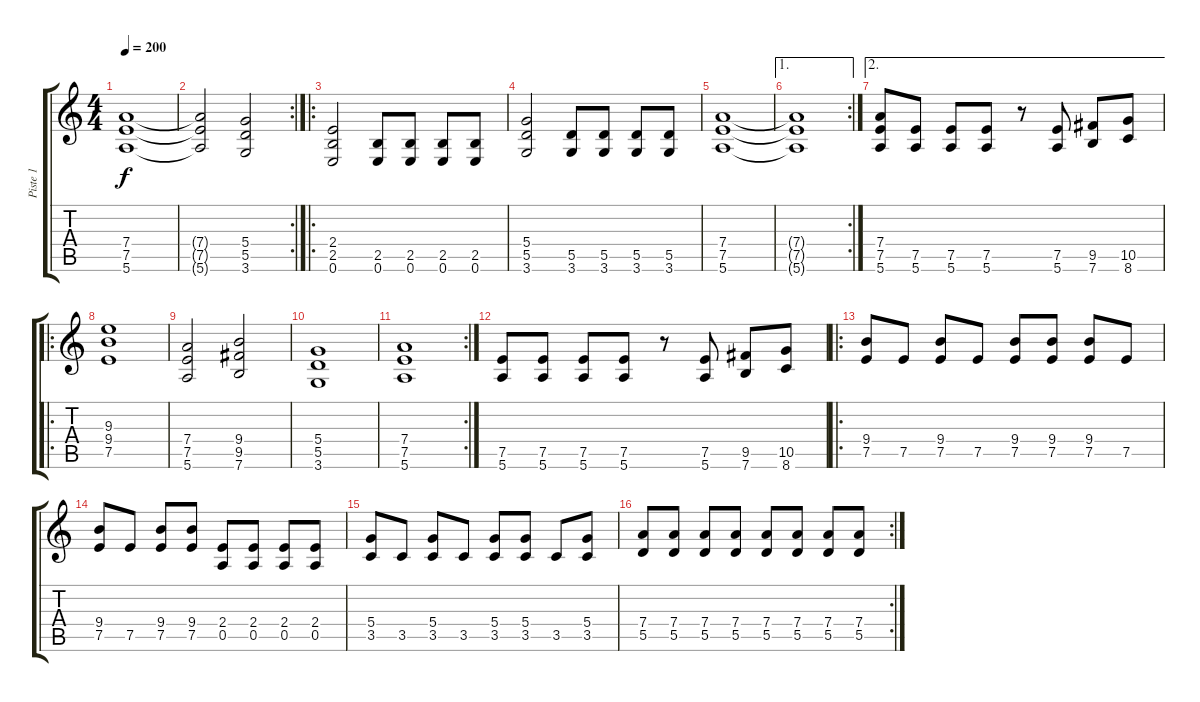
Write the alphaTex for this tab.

\track ("Piste 1" "Piste 1") {instrument overdrivenguitar}
\staff {score tabs}
\tuning (E4 B3 G3 D3 A2 E2) {hide}
\ts (4 4)
\tempo 200
\clef g2
\ks c
(7.4 7.5 5.6).1{dy f} |
\rc 2
(7.4{t} 7.5{t} 5.6{t}).2 (5.4 5.5 3.6).2 |
\ro
(2.4 2.5 0.6).2 (2.5 0.6).8 (2.5 0.6).8 (2.5 0.6).8 (2.5 0.6).8 |
(5.4 5.5 3.6).2 (5.5 3.6).8 (5.5 3.6).8 (5.5 3.6).8 (5.5 3.6).8 |
(7.4 7.5 5.6).1 |
\ae 1
\rc 2
(7.4{t} 7.5{t} 5.6{t}).1 |
\ae 2
(7.4 7.5 5.6).8 (7.5 5.6).8 (7.5 5.6).8 (7.5 5.6).8 r.8 (7.5 5.6).8 (9.5 7.6).8 (10.5 8.6).8 |
\ro
(9.3 9.4 7.5).1 |
(7.4 7.5 5.6).2 (9.4 9.5 7.6).2 |
(5.4 5.5 3.6).1 |
\rc 2
(7.4 7.5 5.6).1 |
(7.5 5.6).8 (7.5 5.6).8 (7.5 5.6).8 (7.5 5.6).8 r.8 (7.5 5.6).8 (9.5 7.6).8 (10.5 8.6).8 |
\ro
(9.4 7.5).8 7.5.8 (9.4 7.5).8 7.5.8 (9.4 7.5).8 (9.4 7.5).8 (9.4 7.5).8 7.5.8 |
(9.4 7.5).8 7.5.8 (9.4 7.5).8 (9.4 7.5).8 (2.4 0.5).8 (2.4 0.5).8 (2.4 0.5).8 (2.4 0.5).8 |
(5.4 3.5).8 3.5.8 (5.4 3.5).8 3.5.8 (5.4 3.5).8 (5.4 3.5).8 3.5.8 (5.4 3.5).8 |
\rc 2
(7.4 5.5).8 (7.4 5.5).8 (7.4 5.5).8 (7.4 5.5).8 (7.4 5.5).8 (7.4 5.5).8 (7.4 5.5).8 (7.4 5.5).8
